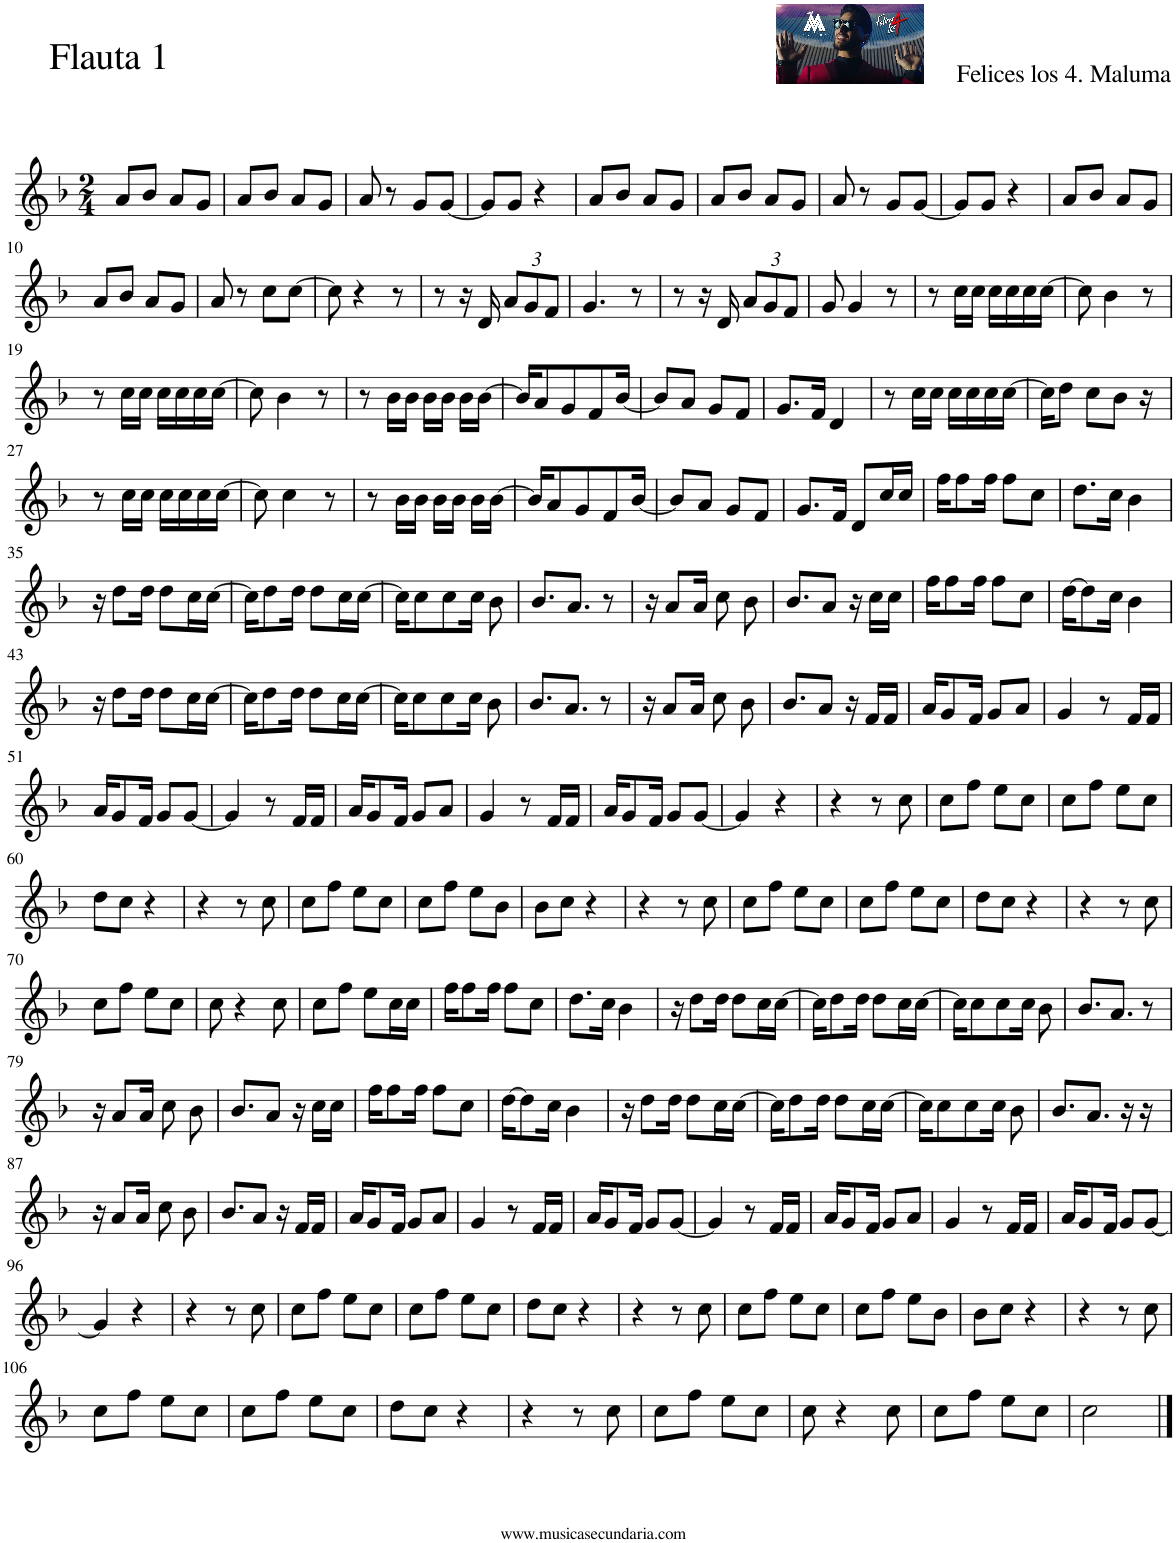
**kern
*part1
*staff1
*I"Flauta 1
*I'Fl.1
*clefG2
*k[b-]
*M2/4
=1
8a/L
8b-/J
8a/L
8g/J
=2
8a/L
8b-/J
8a/L
8g/J
=3
8a/
8r
8g/L
[8g/J
=4
8g/L]
8g/J
4r
=5
8a/L
8b-/J
8a/L
8g/J
=6
8a/L
8b-/J
8a/L
8g/J
=7
8a/
8r
8g/L
[8g/J
=8
8g/L]
8g/J
4r
=9
8a/L
8b-/J
8a/L
8g/J
!!LO:LB:g=z
=10
8a/L
8b-/J
8a/L
8g/J
=11
8a/
8r
8cc\L
[8cc\J
=12
8cc\]
4r
8r
=13
8r
16r
16d/
*Xbrackettup
12a/L
12g/
12f/J
=14
4.g/
8r
=15
8r
16r
16d/
12a/L
12g/
12f/J
=16
8g/
4g/
8r
=17
8r
16cc\LL
16cc\JJ
16cc\LL
16cc\
16cc\
[16cc\JJ
=18
8cc\]
4b-\
8r
!!LO:LB:g=z
=19
8r
16cc\LL
16cc\JJ
16cc\LL
16cc\
16cc\
[16cc\JJ
=20
8cc\]
4b-\
8r
=21
8r
16b-\LL
16b-\JJ
16b-\LL
16b-\JJ
16b-\LL
[16b-\JJ
=22
16b-/KL]
8a/
8g/
8f/
[16b-/Jk
=23
8b-/L]
8a/J
8g/L
8f/J
=24
8.g/L
16f/Jk
4d/
=25
8r
16cc\LL
16cc\JJ
16cc\LL
16cc\
16cc\
[16cc\JJ
=26
16cc\KL]
8dd\J
8cc\L
8b-\J
16r
!!LO:LB:g=z
=27
8r
16cc\LL
16cc\JJ
16cc\LL
16cc\
16cc\
[16cc\JJ
=28
8cc\]
4cc\
8r
=29
8r
16b-\LL
16b-\JJ
16b-\LL
16b-\JJ
16b-\LL
[16b-\JJ
=30
16b-/KL]
8a/
8g/
8f/
[16b-/Jk
=31
8b-/L]
8a/J
8g/L
8f/J
=32
8.g/L
16f/Jk
8d/L
16cc/L
16cc/JJ
=33
16ff\KL
8ff\
16ff\Jk
8ff\L
8cc\J
=34
8.dd\L
16cc\Jk
4b-\
!!LO:LB:g=z
=35
16r
8dd\L
16dd\Jk
8dd\L
16cc\L
[16cc\JJ
=36
16cc\KL]
8dd\
16dd\Jk
8dd\L
16cc\L
[16cc\JJ
=37
16cc\KL]
8cc\
8cc\
16cc\Jk
8b-\
=38
8.b-/L
8.a/J
8r
=39
16r
8a/L
16a/Jk
8cc\
8b-\
=40
8.b-/L
8a/J
16r
16cc\LL
16cc\JJ
=41
16ff\KL
8ff\
16ff\Jk
8ff\L
8cc\J
=42
[16dd\KL
8dd\]
16cc\Jk
4b-\
!!LO:LB:g=z
=43
16r
8dd\L
16dd\Jk
8dd\L
16cc\L
[16cc\JJ
=44
16cc\KL]
8dd\
16dd\Jk
8dd\L
16cc\L
[16cc\JJ
=45
16cc\KL]
8cc\
8cc\
16cc\Jk
8b-\
=46
8.b-/L
8.a/J
8r
=47
16r
8a/L
16a/Jk
8cc\
8b-\
=48
8.b-/L
8a/J
16r
16f/LL
16f/JJ
=49
16a/KL
8g/
16f/Jk
8g/L
8a/J
=50
4g/
8r
16f/LL
16f/JJ
!!LO:LB:g=z
=51
16a/KL
8g/
16f/Jk
8g/L
[8g/J
=52
4g/]
8r
16f/LL
16f/JJ
=53
16a/KL
8g/
16f/Jk
8g/L
8a/J
=54
4g/
8r
16f/LL
16f/JJ
=55
16a/KL
8g/
16f/Jk
8g/L
[8g/J
=56
4g/]
4r
=57
4r
8r
8cc\
=58
8cc\L
8ff\J
8ee\L
8cc\J
=59
8cc\L
8ff\J
8ee\L
8cc\J
!!LO:LB:g=z
=60
8dd\L
8cc\J
4r
=61
4r
8r
8cc\
=62
8cc\L
8ff\J
8ee\L
8cc\J
=63
8cc\L
8ff\J
8ee\L
8b-\J
=64
8b-\L
8cc\J
4r
=65
4r
8r
8cc\
=66
8cc\L
8ff\J
8ee\L
8cc\J
=67
8cc\L
8ff\J
8ee\L
8cc\J
=68
8dd\L
8cc\J
4r
=69
4r
8r
8cc\
!!LO:LB:g=z
=70
8cc\L
8ff\J
8ee\L
8cc\J
=71
8cc\
4r
8cc\
=72
8cc\L
8ff\J
8ee\L
16cc\L
16cc\JJ
=73
16ff\KL
8ff\
16ff\Jk
8ff\L
8cc\J
=74
8.dd\L
16cc\Jk
4b-\
=75
16r
8dd\L
16dd\Jk
8dd\L
16cc\L
[16cc\JJ
=76
16cc\KL]
8dd\
16dd\Jk
8dd\L
16cc\L
[16cc\JJ
=77
16cc\KL]
8cc\
8cc\
16cc\Jk
8b-\
=78
8.b-/L
8.a/J
8r
!!LO:LB:g=z
=79
16r
8a/L
16a/Jk
8cc\
8b-\
=80
8.b-/L
8a/J
16r
16cc\LL
16cc\JJ
=81
16ff\KL
8ff\
16ff\Jk
8ff\L
8cc\J
=82
[16dd\KL
8dd\]
16cc\Jk
4b-\
=83
16r
8dd\L
16dd\Jk
8dd\L
16cc\L
[16cc\JJ
=84
16cc\KL]
8dd\
16dd\Jk
8dd\L
16cc\L
[16cc\JJ
=85
16cc\KL]
8cc\
8cc\
16cc\Jk
8b-\
=86
8.b-/L
8.a/J
16r
16r
!!LO:LB:g=z
=87
16r
8a/L
16a/Jk
8cc\
8b-\
=88
8.b-/L
8a/J
16r
16f/LL
16f/JJ
=89
16a/KL
8g/
16f/Jk
8g/L
8a/J
=90
4g/
8r
16f/LL
16f/JJ
=91
16a/KL
8g/
16f/Jk
8g/L
[8g/J
=92
4g/]
8r
16f/LL
16f/JJ
=93
16a/KL
8g/
16f/Jk
8g/L
8a/J
=94
4g/
8r
16f/LL
16f/JJ
=95
16a/KL
8g/
16f/Jk
8g/L
[8g/J
!!LO:LB:g=z
=96
4g/]
4r
=97
4r
8r
8cc\
=98
8cc\L
8ff\J
8ee\L
8cc\J
=99
8cc\L
8ff\J
8ee\L
8cc\J
=100
8dd\L
8cc\J
4r
=101
4r
8r
8cc\
=102
8cc\L
8ff\J
8ee\L
8cc\J
=103
8cc\L
8ff\J
8ee\L
8b-\J
=104
8b-\L
8cc\J
4r
=105
4r
8r
8cc\
!!LO:LB:g=z
=106
8cc\L
8ff\J
8ee\L
8cc\J
=107
8cc\L
8ff\J
8ee\L
8cc\J
=108
8dd\L
8cc\J
4r
=109
4r
8r
8cc\
=110
8cc\L
8ff\J
8ee\L
8cc\J
=111
8cc\
4r
8cc\
=112
8cc\L
8ff\J
8ee\L
8cc\J
=113
2cc\
==
*-
